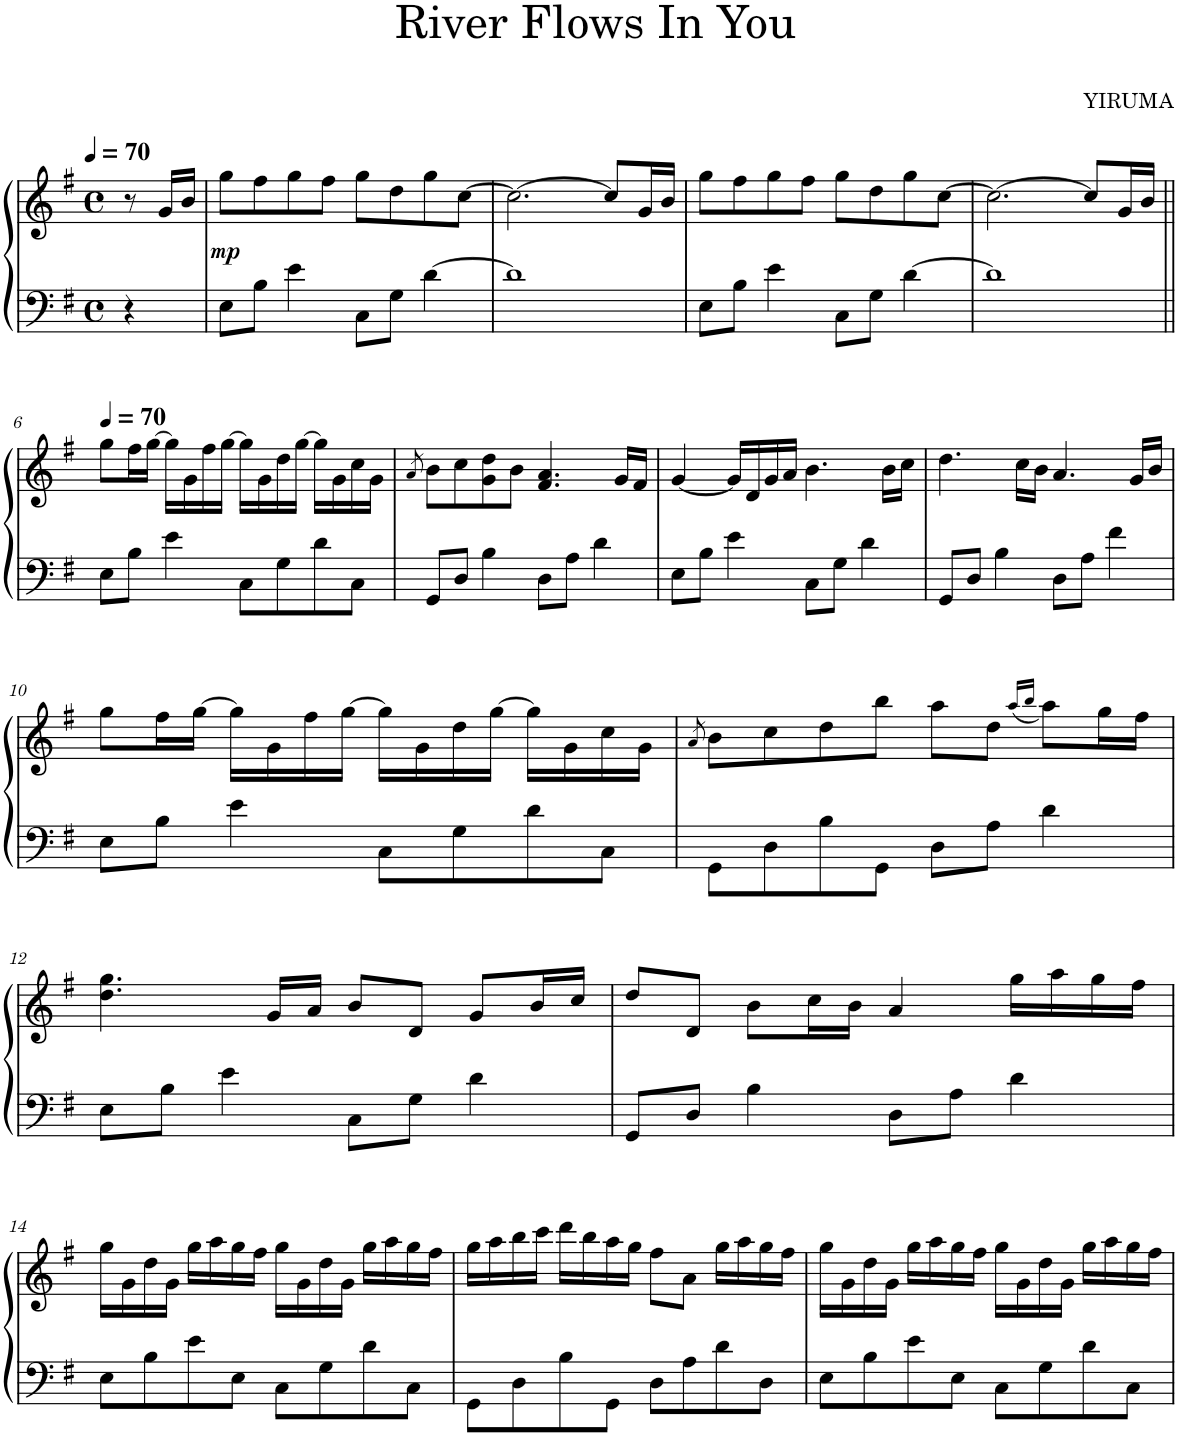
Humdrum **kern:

**kern	**kern	**dynam
*part1	*part1	*part1
*staff2	*staff1	*staff1/2
*I"Piano	*	*
*I'Pno.	*	*
*clefF4	*clefG2	*
*k[f#]	*k[f#]	*
*M4/4	*M4/4	*
*met(c)	*met(c)	*
*MM70	*MM70	*
=1	=1	=1
4r	8r	.
.	16g/LL	.
.	16b/JJ	.
=2	=2	=2
!	!	!LO:DY:b
8E\L	8gg\L	mp
8B\J	8ff#\	.
4e\	8gg\	.
.	8ff#\J	.
8C\L	8gg\L	.
8G\J	8dd\	.
[4d\	8gg\	.
.	[8cc\J	.
=3	=3	=3
1d]	2.cc\_	.
.	8cc/L]	.
.	16g/L	.
.	16b/JJ	.
=4	=4	=4
8E\L	8gg\L	.
8B\J	8ff#\	.
4e\	8gg\	.
.	8ff#\J	.
8C\L	8gg\L	.
8G\J	8dd\	.
[4d\	8gg\	.
.	[8cc\J	.
=5	=5	=5
1d]	2.cc\_	.
.	8cc/L]	.
.	16g/L	.
.	16b/JJ	.
!!LO:LB:g=z
=6||	=6||	=6||
*	*MM70	*
8E\L	8gg\L	.
8B\J	16ff#\L	.
.	[16gg\JJ	.
4e\	16gg\LL]	.
.	16g\	.
.	16ff#\	.
.	[16gg\JJ	.
8C\L	16gg\LL]	.
.	16g\	.
8G\	16dd\	.
.	[16gg\JJ	.
8d\	16gg\LL]	.
.	16g\	.
8C\J	16cc\	.
.	16g\JJ	.
=7	=7	=7
.	8qa/	.
8GG/L	8b\L	.
8D/J	8cc\	.
4B\	8g\ 8dd\	.
.	8b\J	.
8D\L	4.f#/ 4.a/	.
8A\J	.	.
4d\	.	.
.	16g/LL	.
.	16f#/JJ	.
=8	=8	=8
8E\L	[4g/	.
8B\J	.	.
4e\	16g/LL]	.
.	16d/	.
.	16g/	.
.	16a/JJ	.
8C\L	4.b\	.
8G\J	.	.
4d\	.	.
.	16b\LL	.
.	16cc\JJ	.
=9	=9	=9
8GG/L	4.dd\	.
8D/J	.	.
4B\	.	.
.	16cc\LL	.
.	16b\JJ	.
8D\L	4.a/	.
8A\J	.	.
4f#\	.	.
.	16g/LL	.
.	16b/JJ	.
!!LO:LB:g=z
=10	=10	=10
8E\L	8gg\L	.
8B\J	16ff#\L	.
.	[16gg\JJ	.
4e\	16gg\LL]	.
.	16g\	.
.	16ff#\	.
.	[16gg\JJ	.
8C\L	16gg\LL]	.
.	16g\	.
8G\	16dd\	.
.	[16gg\JJ	.
8d\	16gg\LL]	.
.	16g\	.
8C\J	16cc\	.
.	16g\JJ	.
=11	=11	=11
.	8qa/	.
8GG\L	8b\L	.
8D\	8cc\	.
8B\	8dd\	.
8GG\J	8bb\J	.
8D\L	8aa\L	.
8A\J	8dd\J	.
.	(16qaa/LL	.
.	16qbb/JJ	.
4d\	8aa\L)	.
.	16gg\L	.
.	16ff#\JJ	.
!!LO:LB:g=z
=12	=12	=12
8E\L	4.dd\ 4.gg\	.
8B\J	.	.
4e\	.	.
.	16g/LL	.
.	16a/JJ	.
8C\L	8b/L	.
8G\J	8d/J	.
4d\	8g/L	.
.	16b/L	.
.	16cc/JJ	.
=13	=13	=13
8GG/L	8dd/L	.
8D/J	8d/J	.
4B\	8b\L	.
.	16cc\L	.
.	16b\JJ	.
8D\L	4a/	.
8A\J	.	.
4d\	16gg\LL	.
.	16aa\	.
.	16gg\	.
.	16ff#\JJ	.
!!LO:LB:g=z
=14	=14	=14
8E\L	16gg\LL	.
.	16g\	.
8B\	16dd\	.
.	16g\JJ	.
8e\	16gg\LL	.
.	16aa\	.
8E\J	16gg\	.
.	16ff#\JJ	.
8C\L	16gg\LL	.
.	16g\	.
8G\	16dd\	.
.	16g\JJ	.
8d\	16gg\LL	.
.	16aa\	.
8C\J	16gg\	.
.	16ff#\JJ	.
=15	=15	=15
8GG\L	16gg\LL	.
.	16aa\	.
8D\	16bb\	.
.	16ccc\JJ	.
8B\	16ddd\LL	.
.	16bb\	.
8GG\J	16aa\	.
.	16gg\JJ	.
8D\L	8ff#\L	.
8A\	8a\J	.
8d\	16gg\LL	.
.	16aa\	.
8D\J	16gg\	.
.	16ff#\JJ	.
=16	=16	=16
8E\L	16gg\LL	.
.	16g\	.
8B\	16dd\	.
.	16g\JJ	.
8e\	16gg\LL	.
.	16aa\	.
8E\J	16gg\	.
.	16ff#\JJ	.
8C\L	16gg\LL	.
.	16g\	.
8G\	16dd\	.
.	16g\JJ	.
8d\	16gg\LL	.
.	16aa\	.
8C\J	16gg\	.
.	16ff#\JJ	.
=	=	=
*-	*-	*-
